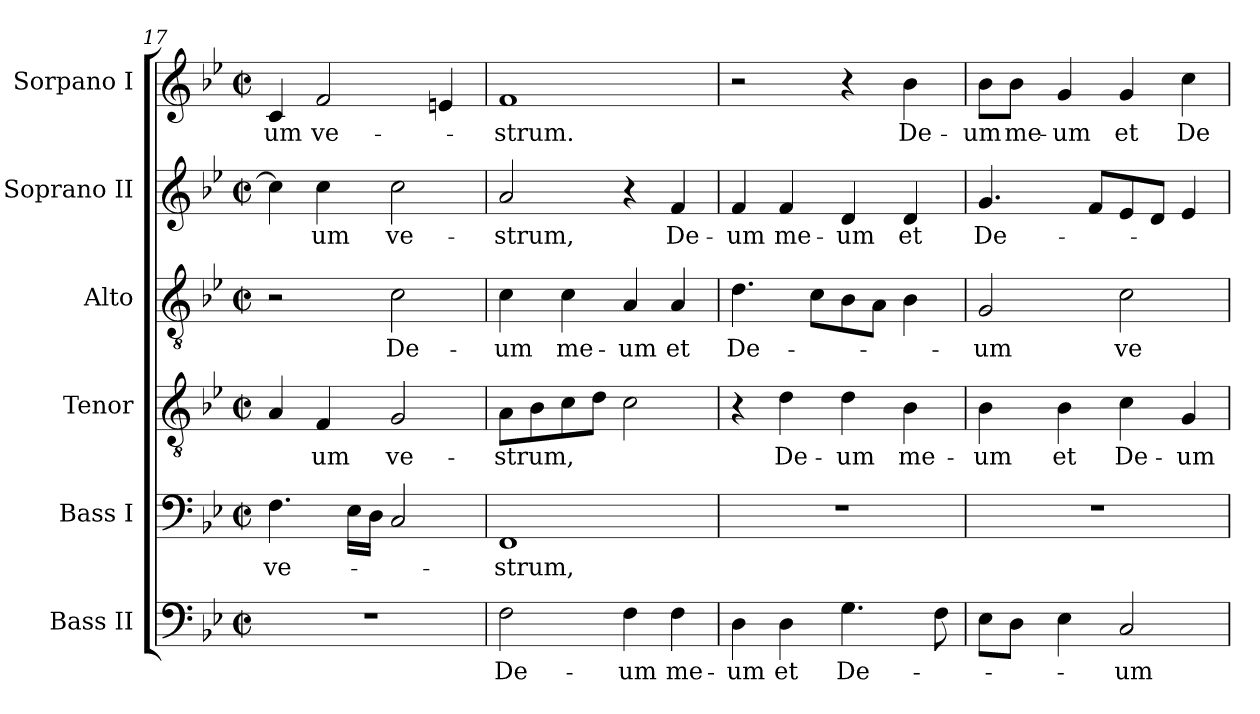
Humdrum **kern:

**kern	**text	**kern	**text	**kern	**text	**kern	**text	**kern	**text	**kern	**text
*part6	*part6	*part5	*part5	*part4	*part4	*part3	*part3	*part2	*part2	*part1	*part1
*staff6	*staff6	*staff5	*staff5	*staff4	*staff4	*staff3	*staff3	*staff2	*staff2	*staff1	*staff1
*I"Bass II	*	*I"Bass I	*	*I"Tenor	*	*I"Alto	*	*I"Soprano II	*	*I"Sorpano I	*
*clefF4	*	*clefF4	*	*clefGv2	*	*clefGv2	*	*clefG2	*	*clefG2	*
*	*	*	*	*ITrd7c12	*	*	*	*	*	*	*
*k[b-e-]	*	*k[b-e-]	*	*k[b-e-]	*	*k[b-e-]	*	*k[b-e-]	*	*k[b-e-]	*
*B-:	*	*B-:	*	*B-:	*	*B-:	*	*B-:	*	*B-:	*
*M2/2	*	*M2/2	*	*M2/2	*	*M2/2	*	*M2/2	*	*M2/2	*
*met(c|)	*	*met(c|)	*	*met(c|)	*	*met(c|)	*	*met(c|)	*	*met(c|)	*
=17	=17	=17	=17	=17	=17	=17	=17	=17	=17	=17	=17
!	!	!	!LO:LY:b:color=#000000	!	!	!	!	!	!	!	!
!	!	!	!	!	!	!	!	!	!	!	!LO:LY:b:color=#000000
1r	.	4.Fi\	ve-	4AAi/	.	2r	.	4cci\]	.	4ci/	-um
!	!	!	!	!	!LO:LY:b:color=#000000	!	!	!	!	!	!
!	!	!	!	!	!	!	!	!	!LO:LY:b:color=#000000	!	!
!	!	!	!	!	!	!	!	!	!	!	!LO:LY:b:color=#000000
.	.	.	.	4FFi/	-um	.	.	4cci\	-um	2fi/	ve-
.	.	16E-i\LL	.	.	.	.	.	.	.	.	.
.	.	16Di\JJ	.	.	.	.	.	.	.	.	.
!	!	!	!	!	!LO:LY:b:color=#000000	!	!	!	!	!	!
!	!	!	!	!	!	!	!LO:LY:b:color=#000000	!	!	!	!
!	!	!	!	!	!	!	!	!	!LO:LY:b:color=#000000	!	!
.	.	2Ci/	.	2GGi/	ve-	2ci\	De-	2cci\	ve-	.	.
.	.	.	.	.	.	.	.	.	.	4eni/	.
=18	=18	=18	=18	=18	=18	=18	=18	=18	=18	=18	=18
!	!LO:LY:b:color=#000000	!	!	!	!	!	!	!	!	!	!
!	!	!	!LO:LY:b:color=#000000	!	!	!	!	!	!	!	!
!	!	!	!	!	!LO:LY:b:color=#000000	!	!	!	!	!	!
!	!	!	!	!	!	!	!LO:LY:b:color=#000000	!	!	!	!
!	!	!	!	!	!	!	!	!	!LO:LY:b:color=#000000	!	!
!	!	!	!	!	!	!	!	!	!	!	!LO:LY:b:color=#000000
2Fi\	De-	1FFi	-strum,	8AAi\L	-strum,	4ci\	-um	2ai/	-strum,	1fi	-strum.
.	.	.	.	8BB-i\	.	.	.	.	.	.	.
!	!	!	!	!	!	!	!LO:LY:b:color=#000000	!	!	!	!
.	.	.	.	8Ci\	.	4ci\	me-	.	.	.	.
.	.	.	.	8Di\J	.	.	.	.	.	.	.
!	!LO:LY:b:color=#000000	!	!	!	!	!	!	!	!	!	!
!	!	!	!	!	!	!	!LO:LY:b:color=#000000	!	!	!	!
4Fi\	-um	.	.	2Ci\	.	4Ai/	-um	4r	.	.	.
!	!LO:LY:b:color=#000000	!	!	!	!	!	!	!	!	!	!
!	!	!	!	!	!	!	!LO:LY:b:color=#000000	!	!	!	!
!	!	!	!	!	!	!	!	!	!LO:LY:b:color=#000000	!	!
4Fi\	me-	.	.	.	.	4Ai/	et	4fi/	De-	.	.
=19	=19	=19	=19	=19	=19	=19	=19	=19	=19	=19	=19
!	!LO:LY:b:color=#000000	!	!	!	!	!	!	!	!	!	!
!	!	!	!	!	!	!	!LO:LY:b:color=#000000	!	!	!	!
!	!	!	!	!	!	!	!	!	!LO:LY:b:color=#000000	!	!
4Di\	-um	1r	.	4r	.	4.di\	De-	4fi/	-um	2r	.
!	!LO:LY:b:color=#000000	!	!	!	!	!	!	!	!	!	!
!	!	!	!	!	!LO:LY:b:color=#000000	!	!	!	!	!	!
!	!	!	!	!	!	!	!	!	!LO:LY:b:color=#000000	!	!
4Di\	et	.	.	4Di\	De-	.	.	4fi/	me-	.	.
.	.	.	.	.	.	8ci\L	.	.	.	.	.
!	!LO:LY:b:color=#000000	!	!	!	!	!	!	!	!	!	!
!	!	!	!	!	!LO:LY:b:color=#000000	!	!	!	!	!	!
!	!	!	!	!	!	!	!	!	!LO:LY:b:color=#000000	!	!
4.Gi\	De-	.	.	4Di\	-um	8B-i\	.	4di/	-um	4r	.
.	.	.	.	.	.	8Ai\J	.	.	.	.	.
!	!	!	!	!	!LO:LY:b:color=#000000	!	!	!	!	!	!
!	!	!	!	!	!	!	!	!	!LO:LY:b:color=#000000	!	!
!	!	!	!	!	!	!	!	!	!	!	!LO:LY:b:color=#000000
.	.	.	.	4BB-i\	me-	4B-i\	.	4di/	et	4b-i\	De-
8Fi\	.	.	.	.	.	.	.	.	.	.	.
=20	=20	=20	=20	=20	=20	=20	=20	=20	=20	=20	=20
!	!	!	!	!	!LO:LY:b:color=#000000	!	!	!	!	!	!
!	!	!	!	!	!	!	!LO:LY:b:color=#000000	!	!	!	!
!	!	!	!	!	!	!	!	!	!LO:LY:b:color=#000000	!	!
!	!	!	!	!	!	!	!	!	!	!	!LO:LY:b:color=#000000
8E-i\L	.	1r	.	4BB-i\	-um	2Gi/	-um	4.gi/	De-	8b-i\L	-um
!	!	!	!	!	!	!	!	!	!	!	!LO:LY:b:color=#000000
8Di\J	.	.	.	.	.	.	.	.	.	8b-i\J	me-
!	!	!	!	!	!LO:LY:b:color=#000000	!	!	!	!	!	!
!	!	!	!	!	!	!	!	!	!	!	!LO:LY:b:color=#000000
4E-i\	.	.	.	4BB-i\	et	.	.	.	.	4gi/	-um
.	.	.	.	.	.	.	.	8fi/L	.	.	.
!	!LO:LY:b:color=#000000	!	!	!	!	!	!	!	!	!	!
!	!	!	!	!	!LO:LY:b:color=#000000	!	!	!	!	!	!
!	!	!	!	!	!	!	!LO:LY:b:color=#000000	!	!	!	!
!	!	!	!	!	!	!	!	!	!	!	!LO:LY:b:color=#000000
2Ci/	-um	.	.	4Ci\	De-	2ci\	ve-	8e-i/	.	4gi/	et
.	.	.	.	.	.	.	.	8di/J	.	.	.
!	!	!	!	!	!LO:LY:b:color=#000000	!	!	!	!	!	!
!	!	!	!	!	!	!	!	!	!	!	!LO:LY:b:color=#000000
.	.	.	.	4GGi/	-um	.	.	4e-i/	.	4cci\	De-
=	=	=	=	=	=	=	=	=	=	=	=
*-	*-	*-	*-	*-	*-	*-	*-	*-	*-	*-	*-
